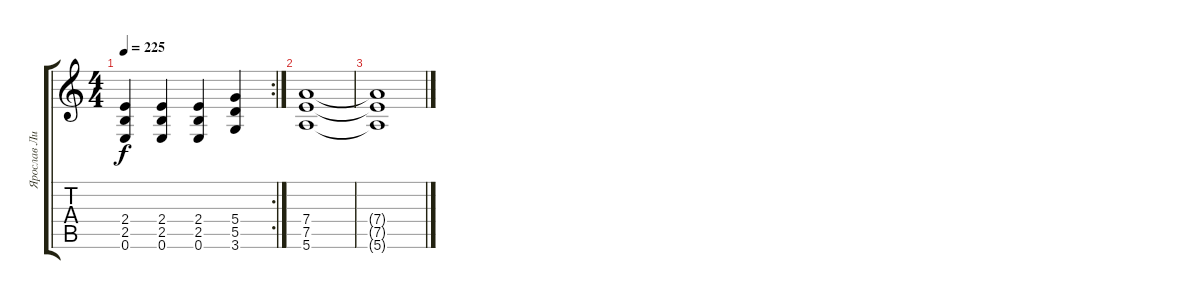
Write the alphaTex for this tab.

\track ("Ярослав Лисиця" "Ярослав Ли") {instrument acousticguitarsteel}
\staff {score tabs}
\tuning (E4 B3 G3 D3 A2 E2) {hide}
\rc 2
\ts (4 4)
\tempo 225
\clef g2
\ks c
(2.4 2.5 0.6).4{dy f} (2.4 2.5 0.6).4 (2.4 2.5 0.6).4 (5.4 5.5 3.6).4 |
(7.4 7.5 5.6).1 |
(7.4{t} 7.5{t} 5.6{t}).1
